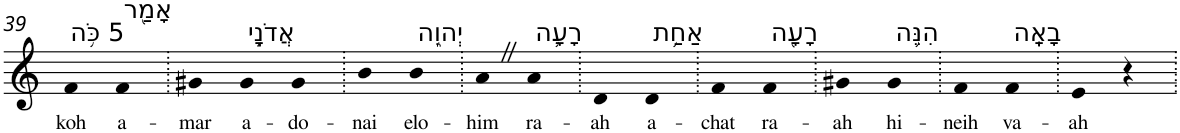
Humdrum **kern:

**kern	**text
*part1	*part1
*staff1	*staff1
*I"Piano	*
*I'Pno	*
!!LO:PB:g=z
*clefG2	*
*k[]	*
=39	=39
!LO:TX:a:t=5 כֹּ֥ה	!
!	!LO:LY:b
4f	koh
!LO:TX:a:t=אָמַ֖ר	!
!	!LO:LY:b
4f	a-
=40.	=40.
!	!LO:LY:b
4g#X	-mar
!LO:TX:a:t=אֲדֹנָ֣י	!
!	!LO:LY:b
4g#	a-
!	!LO:LY:b
4g#	-do-
=41.	=41.
!	!LO:LY:b
4b	-nai
!LO:TX:a:t=יְהוִ֑ה	!
!	!LO:LY:b
4b	elo-
=42.	=42.
!	!LO:LY:b
4aZ	-him
!LO:TX:a:t=רָעָ֛ה	!
!	!LO:LY:b
4a	ra-
=43.	=43.
!	!LO:LY:b
4d	-ah
!LO:TX:a:t=אַחַ֥ת	!
!	!LO:LY:b
4d	a-
=44.	=44.
!	!LO:LY:b
4f	-chat
!LO:TX:a:t=רָעָ֖ה	!
!	!LO:LY:b
4f	ra-
=45.	=45.
!	!LO:LY:b
4g#X	-ah
!LO:TX:a:t=הִנֵּ֥ה	!
!	!LO:LY:b
4g#	hi-
=46.	=46.
!	!LO:LY:b
4f	-neih
!LO:TX:a:t=בָאָֽה	!
!	!LO:LY:b
4f	va-
=47.	=47.
!	!LO:LY:b
4e	-ah
4r	.
=.	=.
*-	*-
